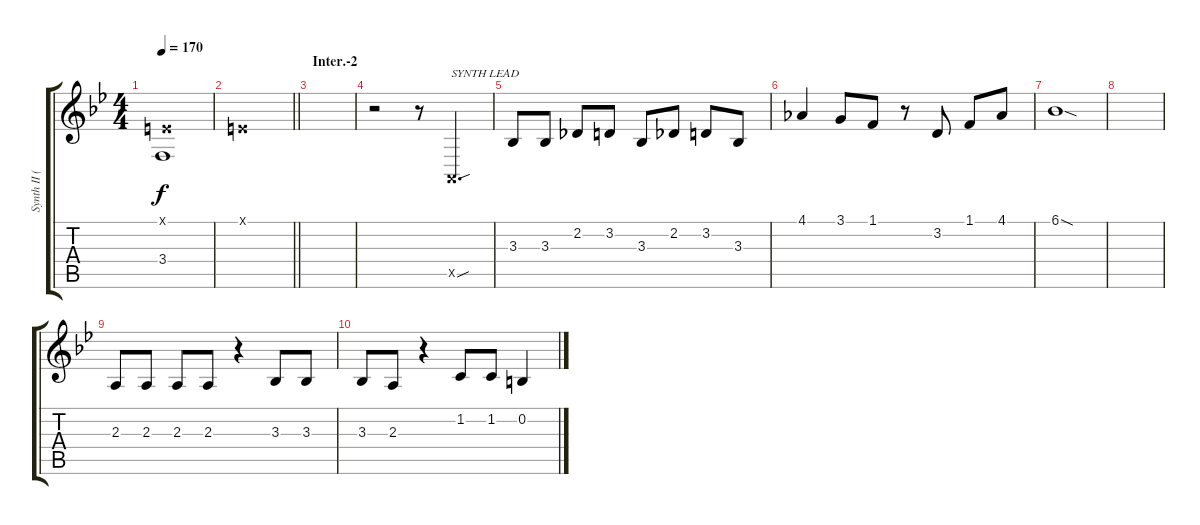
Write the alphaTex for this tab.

\track ("Synth II (Kotobuki Tsumugi)" "Synth II (") {instrument orchestrahit}
\staff {score tabs}
\tuning (E4 B3 G3 D3 A2 E2) {hide}
\ts (4 4)
\tempo 170
\clef g2
\ks bb
(0.1{x} 3.4{t}).1{dy f} |
\barLineRight lightlight
0.1{x}.1 |
\section ("" "Inter.-2")
|
r.2 r.8 0.5{sou x}.4{d txt "SYNTH LEAD"} |
3.3.8 3.3.8 2.2.8 3.2.8 3.3.8 2.2.8 3.2.8 3.3.8 |
4.1.4 3.1.8 1.1.8 r.8 3.2.8 1.1.8 4.1.8 |
6.1{sod}.1 |
|
2.3.8 2.3.8 2.3.8 2.3.8 r.4 3.3.8 3.3.8 |
3.3.8 2.3.8 r.4 1.2.8 1.2.8 0.2.4
